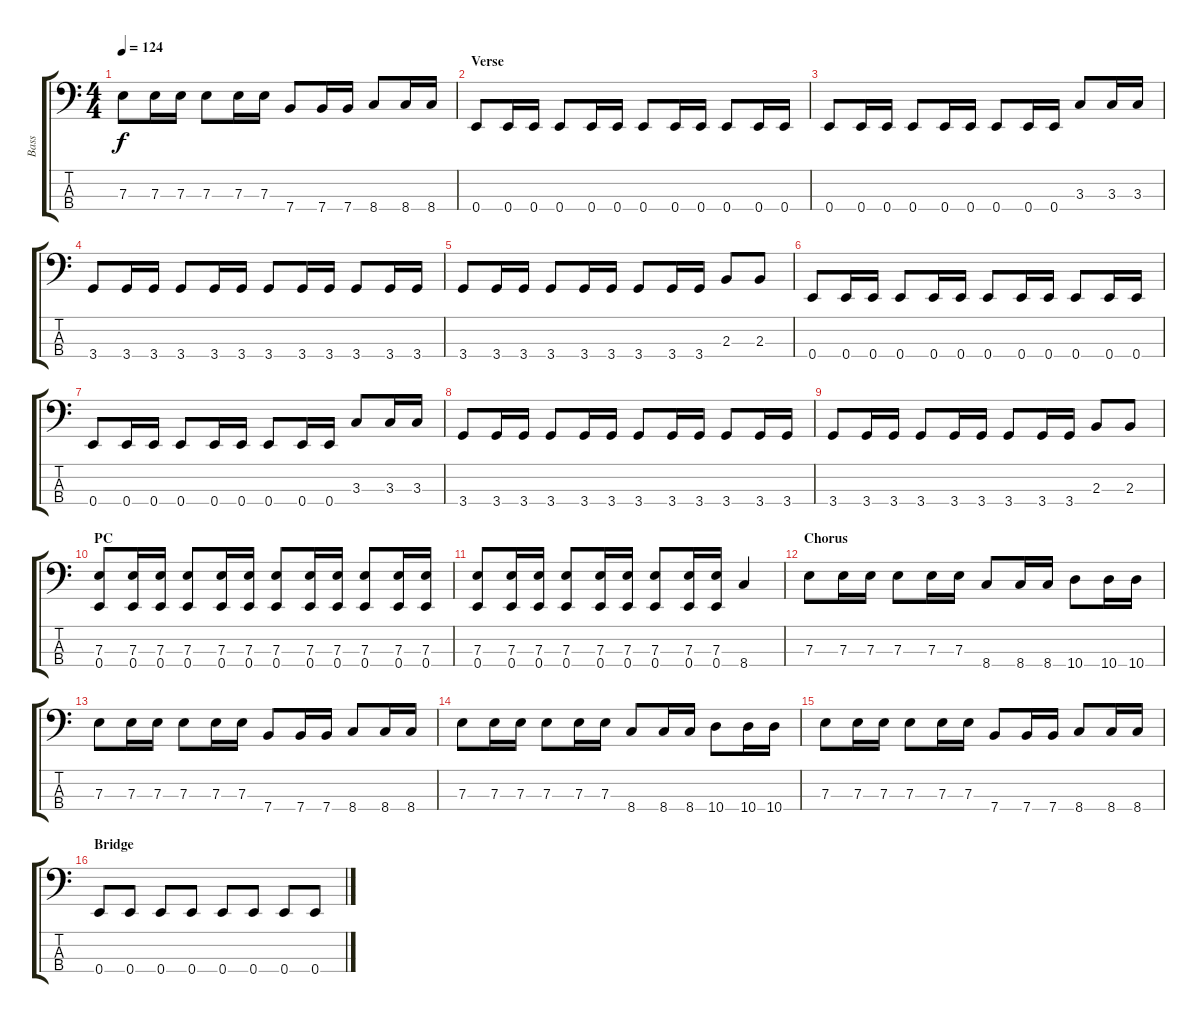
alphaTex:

\track ("Bass" "Bass") {instrument electricbasspick}
\staff {score tabs}
\tuning (G2 D2 A1 E1) {hide}
\ts (4 4)
\tempo 124
\clef f4
\ks c
7.3.8{dy f} 7.3.16 7.3.16 7.3.8 7.3.16 7.3.16 7.4.8 7.4.16 7.4.16 8.4.8 8.4.16 8.4.16 |
\section ("" "Verse")
0.4.8 0.4.16 0.4.16 0.4.8 0.4.16 0.4.16 0.4.8 0.4.16 0.4.16 0.4.8 0.4.16 0.4.16 |
0.4.8 0.4.16 0.4.16 0.4.8 0.4.16 0.4.16 0.4.8 0.4.16 0.4.16 3.3.8 3.3.16 3.3.16 |
3.4.8 3.4.16 3.4.16 3.4.8 3.4.16 3.4.16 3.4.8 3.4.16 3.4.16 3.4.8 3.4.16 3.4.16 |
3.4.8 3.4.16 3.4.16 3.4.8 3.4.16 3.4.16 3.4.8 3.4.16 3.4.16 2.3.8 2.3.8 |
0.4.8 0.4.16 0.4.16 0.4.8 0.4.16 0.4.16 0.4.8 0.4.16 0.4.16 0.4.8 0.4.16 0.4.16 |
0.4.8 0.4.16 0.4.16 0.4.8 0.4.16 0.4.16 0.4.8 0.4.16 0.4.16 3.3.8 3.3.16 3.3.16 |
3.4.8 3.4.16 3.4.16 3.4.8 3.4.16 3.4.16 3.4.8 3.4.16 3.4.16 3.4.8 3.4.16 3.4.16 |
3.4.8 3.4.16 3.4.16 3.4.8 3.4.16 3.4.16 3.4.8 3.4.16 3.4.16 2.3.8 2.3.8 |
\section ("" "PC")
(7.3 0.4).8 (7.3 0.4).16 (7.3 0.4).16 (7.3 0.4).8 (7.3 0.4).16 (7.3 0.4).16 (7.3 0.4).8 (7.3 0.4).16 (7.3 0.4).16 (7.3 0.4).8 (7.3 0.4).16 (7.3 0.4).16 |
(7.3 0.4).8 (7.3 0.4).16 (7.3 0.4).16 (7.3 0.4).8 (7.3 0.4).16 (7.3 0.4).16 (7.3 0.4).8 (7.3 0.4).16 (7.3 0.4).16 8.4.4 |
\section ("" "Chorus")
7.3.8 7.3.16 7.3.16 7.3.8 7.3.16 7.3.16 8.4.8 8.4.16 8.4.16 10.4.8 10.4.16 10.4.16 |
7.3.8 7.3.16 7.3.16 7.3.8 7.3.16 7.3.16 7.4.8 7.4.16 7.4.16 8.4.8 8.4.16 8.4.16 |
7.3.8 7.3.16 7.3.16 7.3.8 7.3.16 7.3.16 8.4.8 8.4.16 8.4.16 10.4.8 10.4.16 10.4.16 |
7.3.8 7.3.16 7.3.16 7.3.8 7.3.16 7.3.16 7.4.8 7.4.16 7.4.16 8.4.8 8.4.16 8.4.16 |
\section ("" "Bridge")
0.4.8 0.4.8 0.4.8 0.4.8 0.4.8 0.4.8 0.4.8 0.4.8
